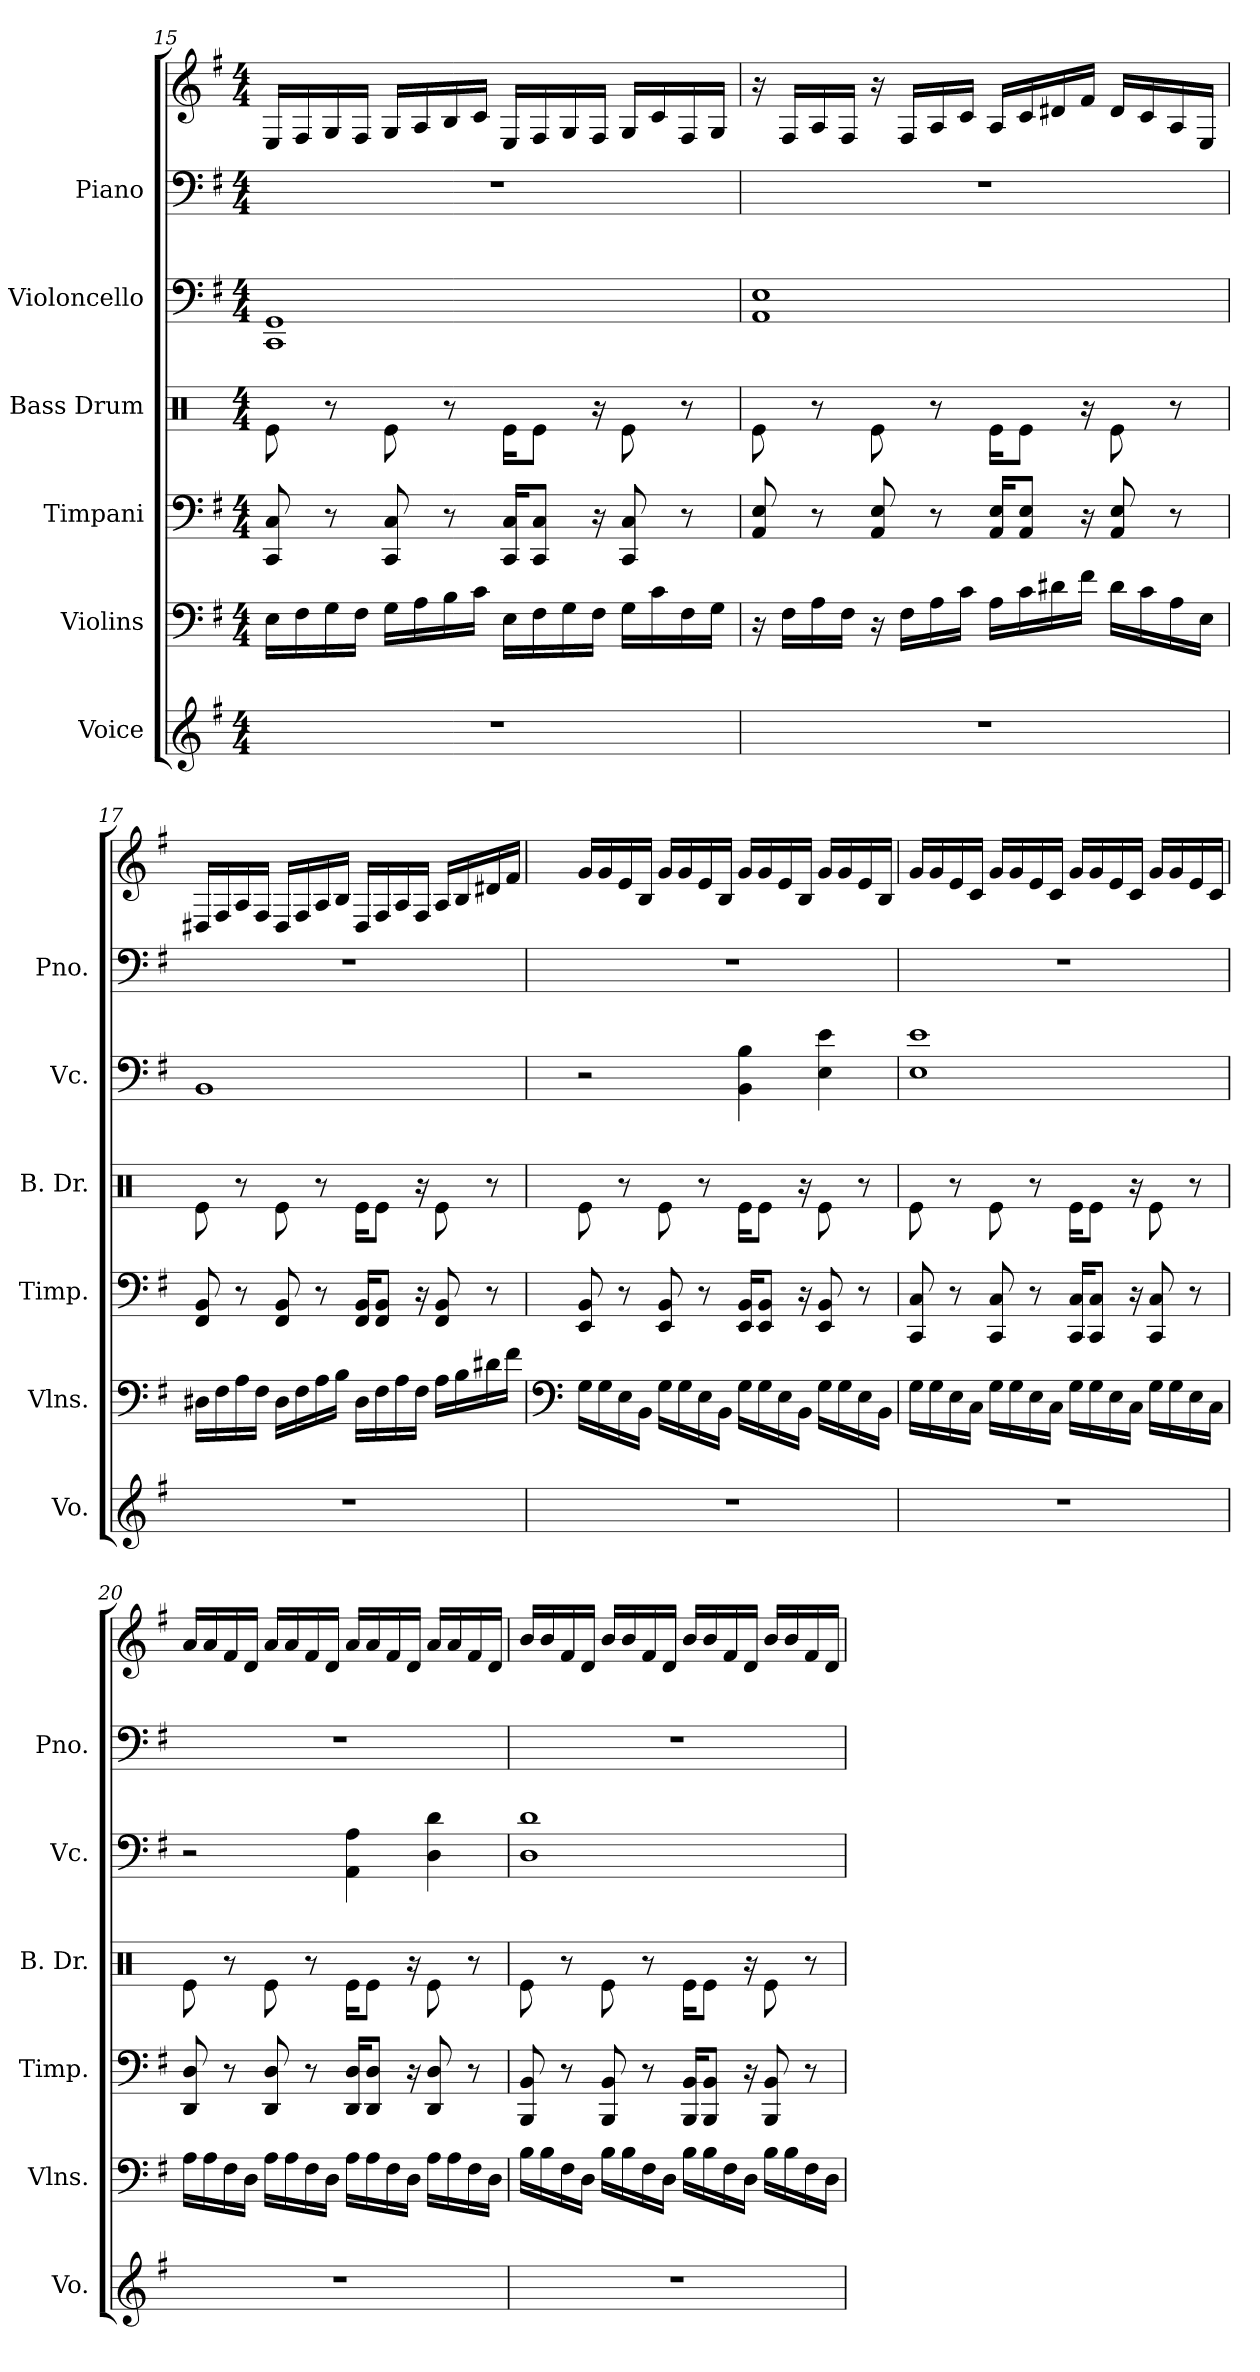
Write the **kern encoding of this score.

**kern	**kern	**kern	**kern	**kern	**kern	**kern
*part6	*part5	*part4	*part3	*part2	*part1	*part1
*staff7	*staff6	*staff5	*staff4	*staff3	*staff2	*staff1
*I"Voice	*I"Violins	*I"Timpani	*I"Bass Drum	*I"Violoncello	*I"Piano	*
*I'Vo.	*I'Vlns.	*I'Timp.	*I'B. Dr.	*I'Vc.	*I'Pno.	*
!!LO:LB:g=z
*clefG2	*clefF4	*clefF4	*clefX	*clefF4	*clefF4	*clefG2
*k[f#]	*k[f#]	*k[f#]	*k[]	*k[f#]	*k[f#]	*k[f#]
*M4/4	*M4/4	*M4/4	*M4/4	*M4/4	*M4/4	*M4/4
=15	=15	=15	=15	=15	=15	=15
1r	16E\LL	8CC/ 8C/	8Re\	1CC 1GG	1r	16E/LL
.	16F#\	.	.	.	.	16F#/
.	16G\	8r	8r	.	.	16G/
.	16F#\JJ	.	.	.	.	16F#/JJ
.	16G\LL	8CC/ 8C/	8Re\	.	.	16G/LL
.	16A\	.	.	.	.	16A/
.	16B\	8r	8r	.	.	16B/
.	16c\JJ	.	.	.	.	16c/JJ
.	16E\LL	16CC/ 16C/KL	16Re\KL	.	.	16E/LL
.	16F#\	8CC/ 8C/J	8Re\J	.	.	16F#/
.	16G\	.	.	.	.	16G/
.	16F#\JJ	16r	16r	.	.	16F#/JJ
.	16G\LL	8CC/ 8C/	8Re\	.	.	16G/LL
.	16c\	.	.	.	.	16c/
.	16F#\	8r	8r	.	.	16F#/
.	16G\JJ	.	.	.	.	16G/JJ
=16	=16	=16	=16	=16	=16	=16
1r	16r	8AA/ 8E/	8Re\	1AA 1E	1r	16r
.	16F#\LL	.	.	.	.	16F#/LL
.	16A\	8r	8r	.	.	16A/
.	16F#\JJ	.	.	.	.	16F#/JJ
.	16r	8AA/ 8E/	8Re\	.	.	16r
.	16F#\LL	.	.	.	.	16F#/LL
.	16A\	8r	8r	.	.	16A/
.	16c\JJ	.	.	.	.	16c/JJ
.	16A\LL	16AA/ 16E/KL	16Re\KL	.	.	16A/LL
.	16c\	8AA/ 8E/J	8Re\J	.	.	16c/
.	16d#X\	.	.	.	.	16d#X/
.	16f#\JJ	16r	16r	.	.	16f#/JJ
.	16d#\LL	8AA/ 8E/	8Re\	.	.	16d#/LL
.	16c\	.	.	.	.	16c/
.	16A\	8r	8r	.	.	16A/
.	16E\JJ	.	.	.	.	16E/JJ
!!LO:PB:g=z
=17	=17	=17	=17	=17	=17	=17
1r	16D#X\LL	8FF#/ 8BB/	8Re\	1BB	1r	16D#X/LL
.	16F#\	.	.	.	.	16F#/
.	16A\	8r	8r	.	.	16A/
.	16F#\JJ	.	.	.	.	16F#/JJ
.	16D#\LL	8FF#/ 8BB/	8Re\	.	.	16D#/LL
.	16F#\	.	.	.	.	16F#/
.	16A\	8r	8r	.	.	16A/
.	16B\JJ	.	.	.	.	16B/JJ
.	16D#\LL	16FF#/ 16BB/KL	16Re\KL	.	.	16D#/LL
.	16F#\	8FF#/ 8BB/J	8Re\J	.	.	16F#/
.	16A\	.	.	.	.	16A/
.	16F#\JJ	16r	16r	.	.	16F#/JJ
.	16A\LL	8FF#/ 8BB/	8Re\	.	.	16A/LL
.	16B\	.	.	.	.	16B/
.	16d#X\	8r	8r	.	.	16d#X/
.	16f#\JJ	.	.	.	.	16f#/JJ
=18	=18	=18	=18	=18	=18	=18
*	*clefF4	*	*	*	*	*
1r	16G\LL	8EE/ 8BB/	8Re\	2r	1r	16g/LL
.	16G\	.	.	.	.	16g/
.	16E\	8r	8r	.	.	16e/
.	16BB\JJ	.	.	.	.	16B/JJ
.	16G\LL	8EE/ 8BB/	8Re\	.	.	16g/LL
.	16G\	.	.	.	.	16g/
.	16E\	8r	8r	.	.	16e/
.	16BB\JJ	.	.	.	.	16B/JJ
.	16G\LL	16EE/ 16BB/KL	16Re\KL	4BB\ 4B\	.	16g/LL
.	16G\	8EE/ 8BB/J	8Re\J	.	.	16g/
.	16E\	.	.	.	.	16e/
.	16BB\JJ	16r	16r	.	.	16B/JJ
.	16G\LL	8EE/ 8BB/	8Re\	4E\ 4e\	.	16g/LL
.	16G\	.	.	.	.	16g/
.	16E\	8r	8r	.	.	16e/
.	16BB\JJ	.	.	.	.	16B/JJ
=19	=19	=19	=19	=19	=19	=19
1r	16G\LL	8CC/ 8C/	8Re\	1E 1e	1r	16g/LL
.	16G\	.	.	.	.	16g/
.	16E\	8r	8r	.	.	16e/
.	16C\JJ	.	.	.	.	16c/JJ
.	16G\LL	8CC/ 8C/	8Re\	.	.	16g/LL
.	16G\	.	.	.	.	16g/
.	16E\	8r	8r	.	.	16e/
.	16C\JJ	.	.	.	.	16c/JJ
.	16G\LL	16CC/ 16C/KL	16Re\KL	.	.	16g/LL
.	16G\	8CC/ 8C/J	8Re\J	.	.	16g/
.	16E\	.	.	.	.	16e/
.	16C\JJ	16r	16r	.	.	16c/JJ
.	16G\LL	8CC/ 8C/	8Re\	.	.	16g/LL
.	16G\	.	.	.	.	16g/
.	16E\	8r	8r	.	.	16e/
.	16C\JJ	.	.	.	.	16c/JJ
!!LO:LB:g=z
=20	=20	=20	=20	=20	=20	=20
1r	16A\LL	8DD/ 8D/	8Re\	2r	1r	16a/LL
.	16A\	.	.	.	.	16a/
.	16F#\	8r	8r	.	.	16f#/
.	16D\JJ	.	.	.	.	16d/JJ
.	16A\LL	8DD/ 8D/	8Re\	.	.	16a/LL
.	16A\	.	.	.	.	16a/
.	16F#\	8r	8r	.	.	16f#/
.	16D\JJ	.	.	.	.	16d/JJ
.	16A\LL	16DD/ 16D/KL	16Re\KL	4AA\ 4A\	.	16a/LL
.	16A\	8DD/ 8D/J	8Re\J	.	.	16a/
.	16F#\	.	.	.	.	16f#/
.	16D\JJ	16r	16r	.	.	16d/JJ
.	16A\LL	8DD/ 8D/	8Re\	4D\ 4d\	.	16a/LL
.	16A\	.	.	.	.	16a/
.	16F#\	8r	8r	.	.	16f#/
.	16D\JJ	.	.	.	.	16d/JJ
=21	=21	=21	=21	=21	=21	=21
1r	16B\LL	8BBB/ 8BB/	8Re\	1D 1d	1r	16b/LL
.	16B\	.	.	.	.	16b/
.	16F#\	8r	8r	.	.	16f#/
.	16D\JJ	.	.	.	.	16d/JJ
.	16B\LL	8BBB/ 8BB/	8Re\	.	.	16b/LL
.	16B\	.	.	.	.	16b/
.	16F#\	8r	8r	.	.	16f#/
.	16D\JJ	.	.	.	.	16d/JJ
.	16B\LL	16BBB/ 16BB/KL	16Re\KL	.	.	16b/LL
.	16B\	8BBB/ 8BB/J	8Re\J	.	.	16b/
.	16F#\	.	.	.	.	16f#/
.	16D\JJ	16r	16r	.	.	16d/JJ
.	16B\LL	8BBB/ 8BB/	8Re\	.	.	16b/LL
.	16B\	.	.	.	.	16b/
.	16F#\	8r	8r	.	.	16f#/
.	16D\JJ	.	.	.	.	16d/JJ
=	=	=	=	=	=	=
*-	*-	*-	*-	*-	*-	*-
